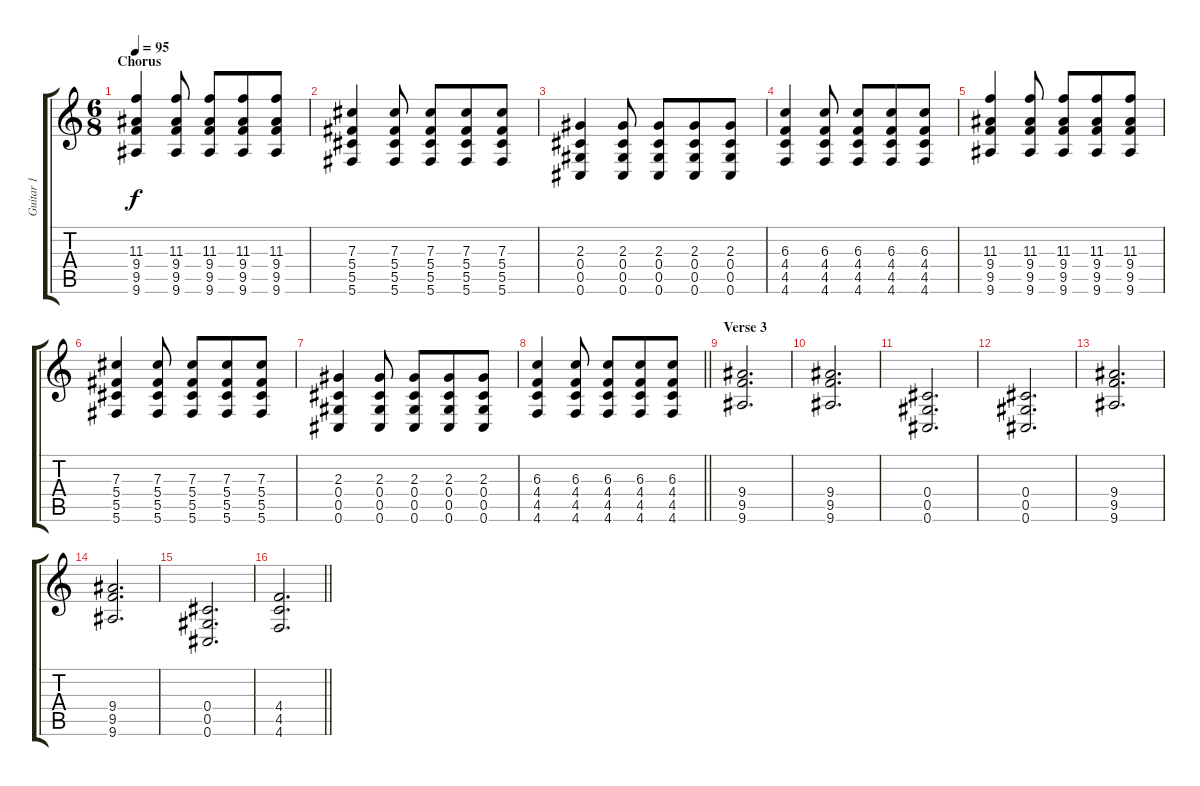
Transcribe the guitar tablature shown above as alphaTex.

\track ("Guitar 1" "Guitar 1") {instrument overdrivenguitar}
\staff {score tabs}
\tuning (Eb4 Bb3 Gb3 Db3 Ab2 Db2) {hide}
\ts (6 8)
\section ("" "Chorus")
\tempo 95
\clef g2
\ks c
(11.3 9.4 9.5 9.6).4{dy f} (11.3 9.4 9.5 9.6).8 (11.3 9.4 9.5 9.6).8 (11.3 9.4 9.5 9.6).8 (11.3 9.4 9.5 9.6).8 |
(7.3 5.4 5.5 5.6).4 (7.3 5.4 5.5 5.6).8 (7.3 5.4 5.5 5.6).8 (7.3 5.4 5.5 5.6).8 (7.3 5.4 5.5 5.6).8 |
(2.3 0.4 0.5 0.6).4 (2.3 0.4 0.5 0.6).8 (2.3 0.4 0.5 0.6).8 (2.3 0.4 0.5 0.6).8 (2.3 0.4 0.5 0.6).8 |
(6.3 4.4 4.5 4.6).4 (6.3 4.4 4.5 4.6).8 (6.3 4.4 4.5 4.6).8 (6.3 4.4 4.5 4.6).8 (6.3 4.4 4.5 4.6).8 |
(11.3 9.4 9.5 9.6).4 (11.3 9.4 9.5 9.6).8 (11.3 9.4 9.5 9.6).8 (11.3 9.4 9.5 9.6).8 (11.3 9.4 9.5 9.6).8 |
(7.3 5.4 5.5 5.6).4 (7.3 5.4 5.5 5.6).8 (7.3 5.4 5.5 5.6).8 (7.3 5.4 5.5 5.6).8 (7.3 5.4 5.5 5.6).8 |
(2.3 0.4 0.5 0.6).4 (2.3 0.4 0.5 0.6).8 (2.3 0.4 0.5 0.6).8 (2.3 0.4 0.5 0.6).8 (2.3 0.4 0.5 0.6).8 |
\barLineRight lightlight
(6.3 4.4 4.5 4.6).4 (6.3 4.4 4.5 4.6).8 (6.3 4.4 4.5 4.6).8 (6.3 4.4 4.5 4.6).8 (6.3 4.4 4.5 4.6).8 |
\section ("" "Verse 3")
(9.4 9.5 9.6).2{d} |
(9.4 9.5 9.6).2{d} |
(0.4 0.5 0.6).2{d} |
(0.4 0.5 0.6).2{d} |
(9.4 9.5 9.6).2{d} |
(9.4 9.5 9.6).2{d} |
(0.4 0.5 0.6).2{d} |
\barLineRight lightlight
(4.4 4.5 4.6).2{d}
